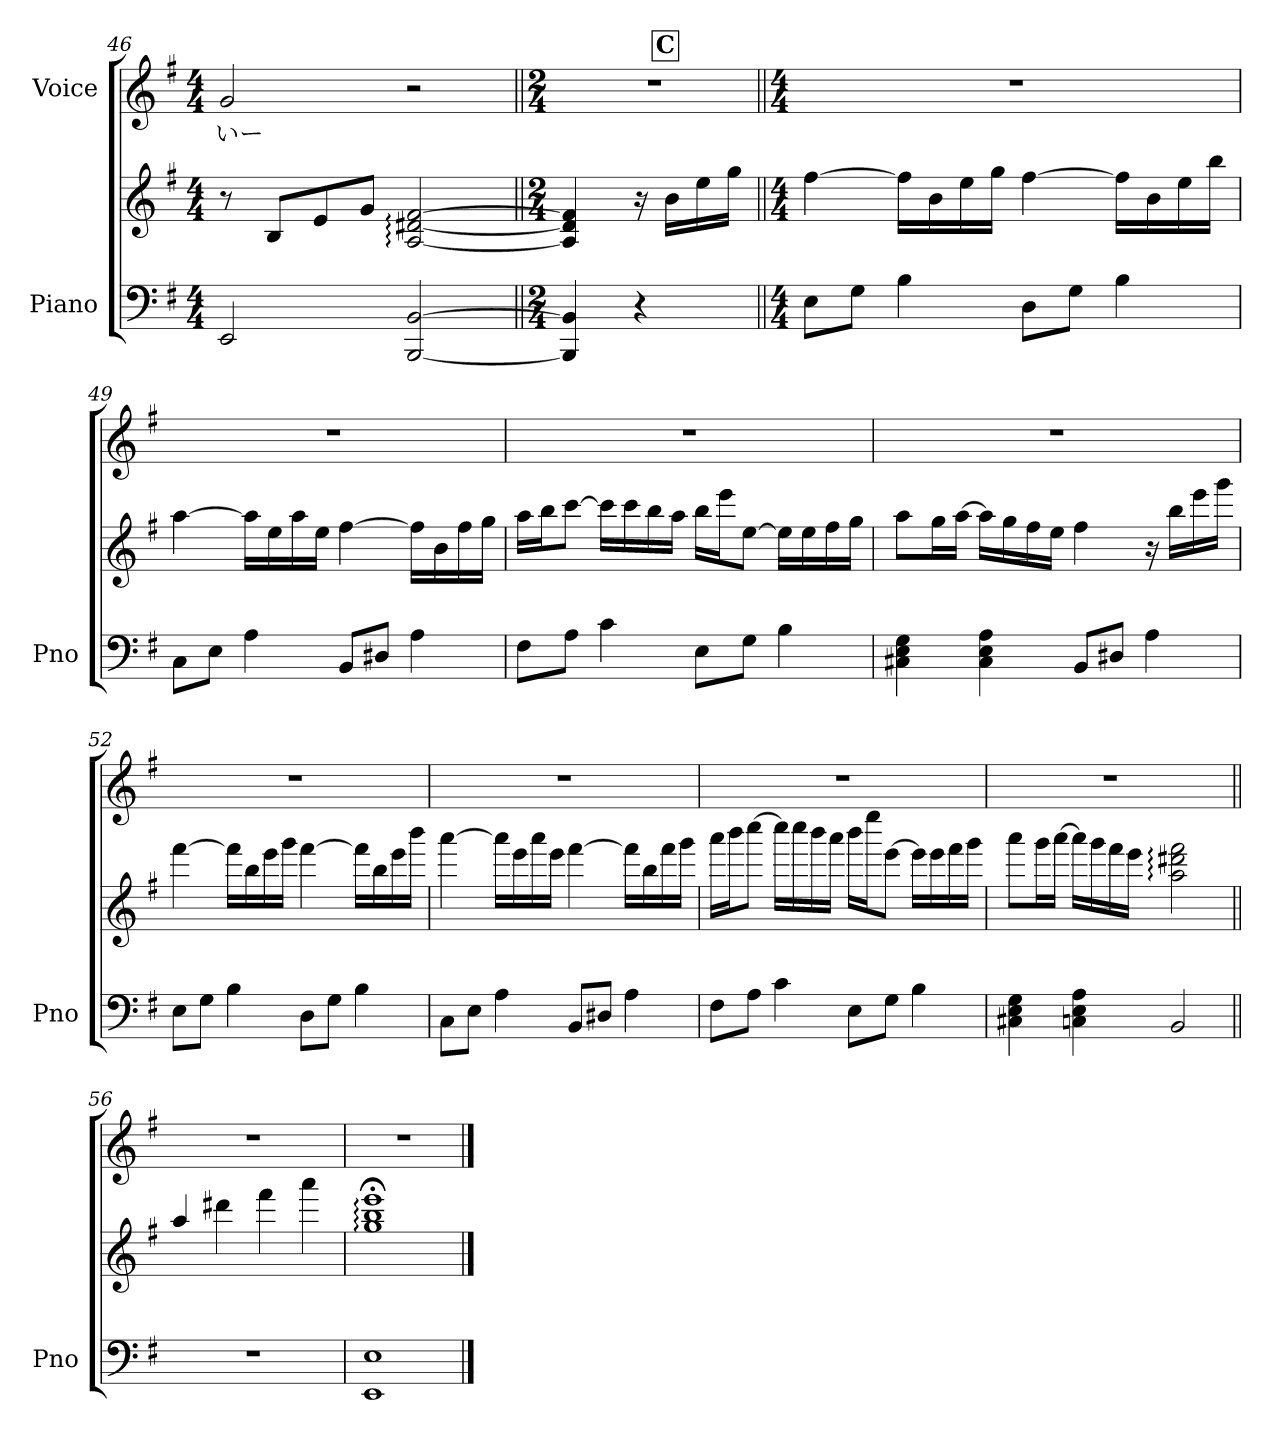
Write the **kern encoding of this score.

**kern	**kern	**kern	**text
*part2	*part2	*part1	*part1
*staff3	*staff2	*staff1	*staff1
*I"Piano	*	*I"Voice	*
*I'Pno	*	*	*
*clefF4	*clefG2	*clefG2	*
*k[f#]	*k[f#]	*k[f#]	*
*M4/4	*M4/4	*M4/4	*
=46	=46	=46	=46
!	!	!	!LO:LY:b
2EE/	8r	2g/	いー
.	8B/L	.	.
.	8e/	.	.
.	8g/J	.	.
[2BBB/ [2BB/	[2A/: [2d#X/: [2f#/:	2r	.
!!LO:PB:g=z
!!LO:REH:place=s1:a:B:fs=14:t=C:qo=1.25
=47||	=47||	=47||	=47||
*M2/4	*M2/4	*M2/4	*
4BBB/] 4BB/]	4A/] 4d#/] 4f#/]	2r	.
4r	16r	.	.
.	16b\LL	.	.
.	16ee\	.	.
.	16gg\JJ	.	.
=48||	=48||	=48||	=48||
*M4/4	*M4/4	*M4/4	*
8E\L	[4ff#\	1r	.
8G\J	.	.	.
4B\	16ff#\LL]	.	.
.	16b\	.	.
.	16ee\	.	.
.	16gg\JJ	.	.
8D\L	[4ff#\	.	.
8G\J	.	.	.
4B\	16ff#\LL]	.	.
.	16b\	.	.
.	16ee\	.	.
.	16bb\JJ	.	.
=49	=49	=49	=49
8C\L	[4aa\	1r	.
8E\J	.	.	.
4A\	16aa\LL]	.	.
.	16ee\	.	.
.	16aa\	.	.
.	16ee\JJ	.	.
8BB/L	[4ff#\	.	.
8D#X/J	.	.	.
4A\	16ff#\LL]	.	.
.	16b\	.	.
.	16ff#\	.	.
.	16gg\JJ	.	.
!!LO:LB:g=z
=50	=50	=50	=50
8F#\L	16aa\LL	1r	.
.	16bb\J	.	.
8A\J	[8ccc\J	.	.
4c\	16ccc\LL]	.	.
.	16ccc\	.	.
.	16bb\	.	.
.	16aa\JJ	.	.
8E\L	16bb\LL	.	.
.	16eee\J	.	.
8G\J	[8ee\J	.	.
4B\	16ee\LL]	.	.
.	16ee\	.	.
.	16ff#\	.	.
.	16gg\JJ	.	.
=51	=51	=51	=51
4C#X\ 4E\ 4G\	8aa\L	1r	.
.	16gg\L	.	.
.	[16aa\JJ	.	.
4C#\ 4E\ 4A\	16aa\LL]	.	.
.	16gg\	.	.
.	16ff#\	.	.
.	16ee\JJ	.	.
8BB/L	4ff#\	.	.
8D#X/J	.	.	.
4A\	16r	.	.
.	16bb\LL	.	.
.	16eee\	.	.
.	16ggg\JJ	.	.
=52	=52	=52	=52
8E\L	[4fff#\	1r	.
8G\J	.	.	.
4B\	16fff#\LL]	.	.
.	16bb\	.	.
.	16eee\	.	.
.	16ggg\JJ	.	.
8D\L	[4fff#\	.	.
8G\J	.	.	.
4B\	16fff#\LL]	.	.
.	16bb\	.	.
.	16eee\	.	.
.	16bbb\JJ	.	.
!!LO:LB:g=z
=53	=53	=53	=53
8C\L	[4aaa\	1r	.
8E\J	.	.	.
4A\	16aaa\LL]	.	.
.	16eee\	.	.
.	16aaa\	.	.
.	16eee\JJ	.	.
8BB/L	[4fff#\	.	.
8D#X/J	.	.	.
4A\	16fff#\LL]	.	.
.	16bb\	.	.
.	16fff#\	.	.
.	16ggg\JJ	.	.
=54	=54	=54	=54
8F#\L	16aaa\LL	1r	.
.	16bbb\J	.	.
8A\J	[8cccc\J	.	.
4c\	16cccc\LL]	.	.
.	16cccc\	.	.
.	16bbb\	.	.
.	16aaa\JJ	.	.
8E\L	16bbb\LL	.	.
.	16eeee\J	.	.
8G\J	[8eee\J	.	.
4B\	16eee\LL]	.	.
.	16eee\	.	.
.	16fff#\	.	.
.	16ggg\JJ	.	.
=55	=55	=55	=55
4C#X\ 4E\ 4G\	8aaa\L	1r	.
.	16ggg\L	.	.
.	[16aaa\JJ	.	.
4Cn\ 4E\ 4A\	16aaa\LL]	.	.
.	16ggg\	.	.
.	16fff#\	.	.
.	16eee\JJ	.	.
2BB/	2aa\: 2ddd#X\: 2fff#\:	.	.
!!LO:LB:g=z
=56||	=56||	=56||	=56||
1r	4aa/	1r	.
.	4ddd#X\	.	.
.	4fff#\	.	.
.	4aaa\	.	.
=57	=57	=57	=57
1EE 1E	1gg;<: 1bb;<: 1eee;<:	1r	.
==	==	==	==
*-	*-	*-	*-
